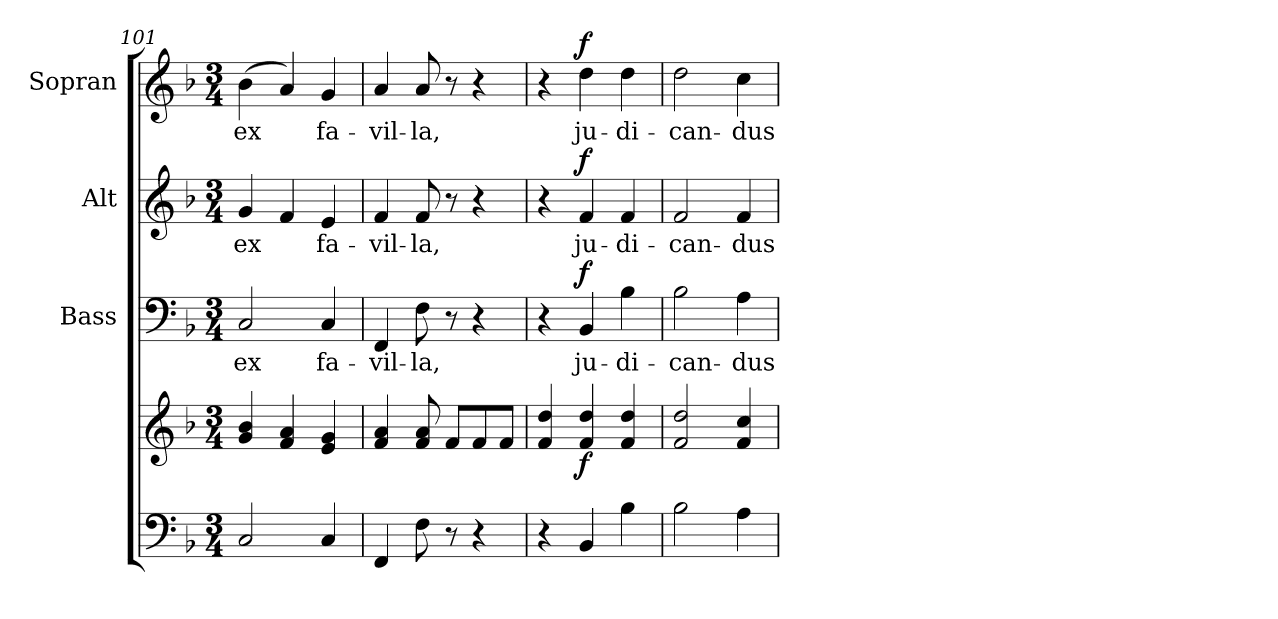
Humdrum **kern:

**kern	**kern	**dynam	**kern	**text	**dynam	**kern	**text	**dynam	**kern	**text	**dynam
*part4	*part4	*part4	*part3	*part3	*part3	*part2	*part2	*part2	*part1	*part1	*part1
*staff5	*staff4	*staff4/5	*staff3	*staff3	*staff3	*staff2	*staff2	*staff2	*staff1	*staff1	*staff1
*	*	*	*I"Bass	*	*	*I"Alt	*	*	*I"Sopran	*	*
*	*	*	*I'B.	*	*	*I'A.	*	*	*I'S.	*	*
*clefF4	*clefG2	*	*clefF4	*	*	*clefG2	*	*	*clefG2	*	*
*k[b-]	*k[b-]	*	*k[b-]	*	*	*k[b-]	*	*	*k[b-]	*	*
*F:	*F:	*	*F:	*	*	*F:	*	*	*F:	*	*
*M3/4	*M3/4	*	*M3/4	*	*	*M3/4	*	*	*M3/4	*	*
=101	=101	=101	=101	=101	=101	=101	=101	=101	=101	=101	=101
!	!	!	!	!LO:LY:b	!	!	!LO:LY:b	!	!	!LO:LY:b	!
2C/	4g/ 4b-/	.	2C/	ex	.	4g/	ex	.	(>4b-\	ex	.
.	4f/ 4a/	.	.	.	.	4f/	.	.	4a/)	.	.
!	!	!	!	!LO:LY:b	!	!	!LO:LY:b	!	!	!LO:LY:b	!
4C/	4e/ 4g/	.	4C/	fa-	.	4e/	fa-	.	4g/	fa-	.
=102	=102	=102	=102	=102	=102	=102	=102	=102	=102	=102	=102
!	!	!	!	!LO:LY:b	!	!	!LO:LY:b	!	!	!LO:LY:b	!
4FF/	4f/ 4a/	.	4FF/	-vil-	.	4f/	-vil-	.	4a/	-vil-	.
!	!	!	!	!LO:LY:b	!	!	!LO:LY:b	!	!	!LO:LY:b	!
8F\	8f/ 8a/	.	8F\	-la,	.	8f/	-la,	.	8a/	-la,	.
8r	8f/L	.	8r	.	.	8r	.	.	8r	.	.
4r	8f/	.	4r	.	.	4r	.	.	4r	.	.
.	8f/J	.	.	.	.	.	.	.	.	.	.
!!LO:LB:g=z
=103	=103	=103	=103	=103	=103	=103	=103	=103	=103	=103	=103
4r	4f/ 4dd/	.	4r	.	.	4r	.	.	4r	.	.
!	!	!LO:DY:b	!	!LO:LY:b	!LO:DY:a	!	!LO:LY:b	!LO:DY:a	!	!LO:LY:b	!LO:DY:a
4BB-/	4f/ 4dd/	f	4BB-/	ju-	f	4f/	ju-	f	4dd\	ju-	f
!	!	!	!	!LO:LY:b	!	!	!LO:LY:b	!	!	!LO:LY:b	!
4B-\	4f/ 4dd/	.	4B-\	-di-	.	4f/	-di-	.	4dd\	-di-	.
=104	=104	=104	=104	=104	=104	=104	=104	=104	=104	=104	=104
!	!	!	!	!LO:LY:b	!	!	!LO:LY:b	!	!	!LO:LY:b	!
2B-\	2f/ 2dd/	.	2B-\	-can-	.	2f/	-can-	.	2dd\	-can-	.
!	!	!	!	!LO:LY:b	!	!	!LO:LY:b	!	!	!LO:LY:b	!
4A\	4f/ 4cc/	.	4A\	-dus	.	4f/	-dus	.	4cc\	-dus	.
=	=	=	=	=	=	=	=	=	=	=	=
*-	*-	*-	*-	*-	*-	*-	*-	*-	*-	*-	*-
